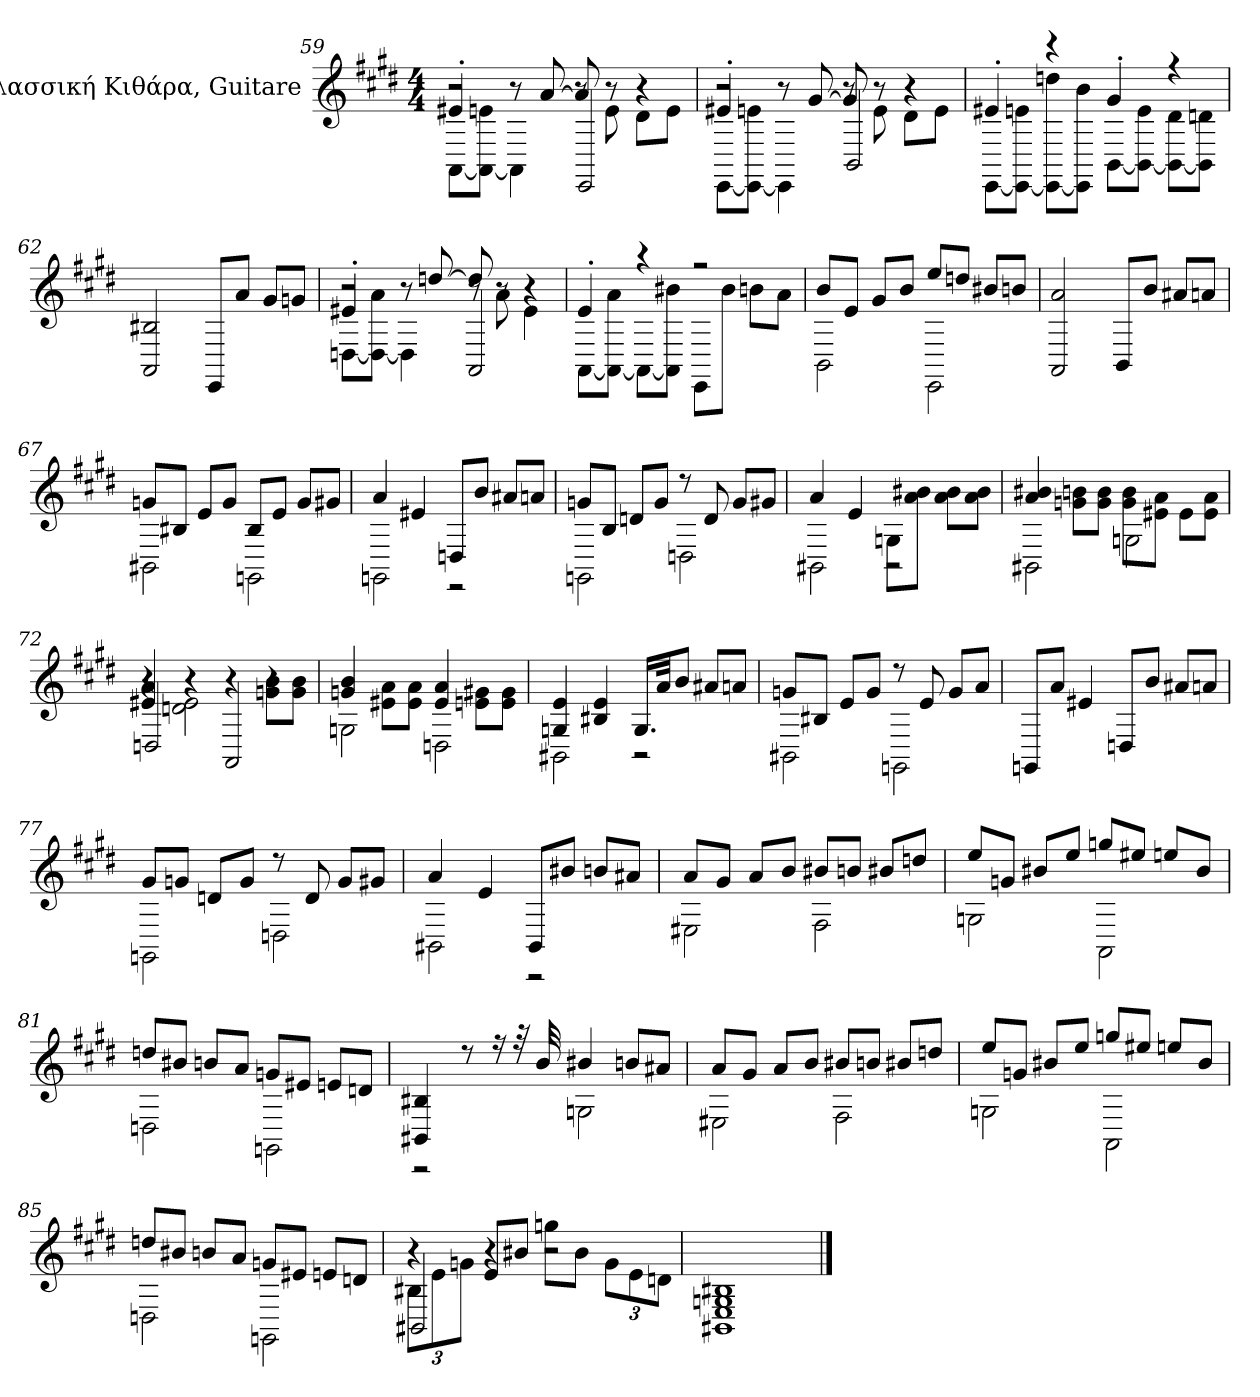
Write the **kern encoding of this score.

**kern
*part1
*staff1
*I"Κλασσική Κιθάρα, Guitare
*I'Guit.
*
*k[f#c#g#d#]
*M4/4
=59
*^
*	*^
4e#X'	[8AAL	2r
.	8AA_\ 8en\J	.
8r	4AA]	.
[8a	.	.
8a]	8r	2EE
8r	8e	.
4r	8d#L	.
.	8eJ	.
=60	=60	=60
4e#X'	[8EEL	2r
.	8EE_\ 8en\J	.
8r	4EE]	.
[8g#	.	.
8g#]	8r	2BB
8r	8e	.
4r	8d#L	.
.	8eJ	.
*	*v	*v
=61	=61
4e#X'	[8EEL
.	8EE_\ 8en\J
4r	8EE_\ 8ddn\L
.	8EE]\ 8b\J
4g#'	[8BBL
.	8BB_\ 8e\J
4r	8BB_\ 8d#\L
.	8BB]\ 8dn\J
*v	*v
=62
2AA 2B#X
8EEL
8aJ
8g#L
8gnJ
=63
*^
*	*^
4e#X'	[8DnL	2r
.	8D_\ 8a\J	.
8r	4D]	.
[8ddn	.	.
8dd]	8r	2AA
8r	8a	.
4r	4e#	.
*	*v	*v
=64	=64
4e'	[8AAL
.	8AA_\ 8a\J
4r	8AAL_
.	8AA]\ 8b#X\J
2r	8EEL
.	8b#J
.	8bnL
.	8aJ
=65	=65
8bL	2BB
8eJ	.
8g#L	.
8bJ	.
8eeL	2EE
8ddnJ	.
8b#XL	.
8bnJ	.
*v	*v
=66
2AA 2a
8BBL
8bJ
8a#XL
8anJ
=67
*^
8gnL	2BB#X
8B#XJ	.
8eL	.
8gJ	.
8B#L	2GGn
8eJ	.
8gL	.
8g#XJ	.
=68	=68
4a	2GGn
4e#X	.
8DnL	2r
8bJ	.
8a#XL	.
8anJ	.
=69	=69
8gnL	2GGn
8BJ	.
8dnL	.
8gJ	.
8r	2Dn
8d	.
8gL	.
8g#XJ	.
=70	=70
4a	2BB#X
4e	.
8GnL	2r
8a\ 8b#X\J	.
8a\ 8b#\L	.
8a\ 8b#\J	.
=71	=71
4a 4b#X	2BB#X
8gn\ 8bn\L	.
8g\ 8b\J	.
8g\ 8b\L	2Gn
8e#X\ 8a\J	.
8e#L	.
8e#\ 8a\J	.
=72	=72
*	*^
4e#X 4a	4r	2Dn
4r	2dn 2e#	.
4r	.	2AA
8gn\ 8b\L	4r	.
8g\ 8b\J	.	.
*	*v	*v
=73	=73
4gn 4b	2Gn
8e#X\ 8a\L	.
8e#\ 8a\J	.
4e# 4a	2Dn
8en\ 8g#X\L	.
8e\ 8g#\J	.
=74	=74
4Gn 4e	2BB#X
4B#X 4e	.
16.GLL	2r
32aJk	.
8bJ	.
8a#XL	.
8anJ	.
=75	=75
8gnL	2BB#X
8B#XJ	.
8eL	.
8gJ	.
8r	2GGn
8e	.
8gL	.
8aJ	.
*v	*v
=76
8GGnL
8aJ
4e#X
8DnL
8bJ
8a#XL
8anJ
=77
*^
8g#L	2GGn
8gnJ	.
8dnL	.
8gJ	.
8r	2Dn
8d	.
8gL	.
8g#XJ	.
=78	=78
4a	2BB#X
4e	.
8BB#L	2r
8b#XJ	.
8bnL	.
8a#XJ	.
=79	=79
8aL	2E#X
8g#J	.
8aL	.
8bJ	.
8b#XL	2F#
8bnJ	.
8b#XL	.
8ddnJ	.
=80	=80
8eeL	2Gn
8gnJ	.
8b#XL	.
8eeJ	.
8ggnL	2AA
8ee#XJ	.
8eenL	.
8b#J	.
=81	=81
8ddnL	2Dn
8b#XJ	.
8bnL	.
8aJ	.
8gnL	2GGn
8e#XJ	.
8enL	.
8dnJ	.
=82	=82
4BB#X 4B#X	2r
8r	.
16r	.
32r	.
32b	.
4b#X	2Gn
8bnL	.
8a#XJ	.
=83	=83
8aL	2E#X
8g#J	.
8aL	.
8bJ	.
8b#XL	2F#
8bnJ	.
8b#XL	.
8ddnJ	.
=84	=84
8eeL	2Gn
8gnJ	.
8b#XL	.
8eeJ	.
8ggnL	2AA
8ee#XJ	.
8eenL	.
8b#J	.
=85	=85
8ddnL	2Dn
8b#XJ	.
8bnL	.
8aJ	.
8gnL	2GGn
8e#XJ	.
8enL	.
8dnJ	.
=86	=86
*	*Xbrackettup
*	*^
4r	12B#XL	2BB#X
.	12e	.
.	12gnJ	.
8eL	4r	.
8b#XJ	.	.
2r	8ggnL	2r
.	8b#J	.
.	12gL	.
.	12e	.
.	12dnJ	.
*v	*v	*v
=87
1BB#X 1E 1Gn 1B#X
==
*-
